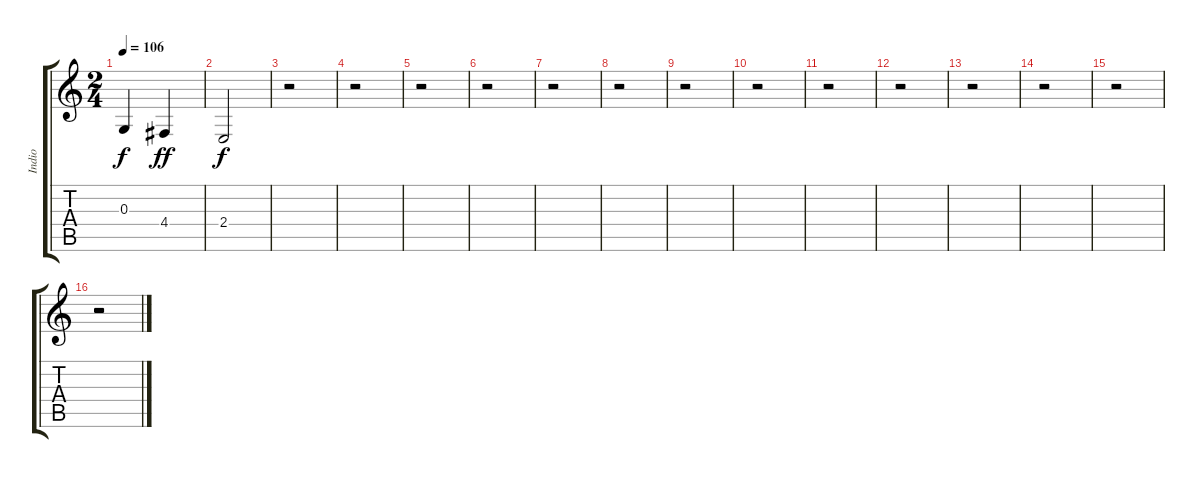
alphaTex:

\track ("Indio" "Indio") {instrument tenorsax}
\staff {score tabs}
\tuning (E4 B3 G3 D3 A2 E2) {hide}
\ts (2 4)
\tempo 106
\clef g2
\ks c
0.3.4{dy f} 4.4.4{dy ff} |
2.4.2{dy f} |
r.2 |
r.2 |
r.2 |
r.2 |
r.2 |
r.2 |
r.2 |
r.2 |
r.2 |
r.2 |
r.2 |
r.2 |
r.2 |
r.2
